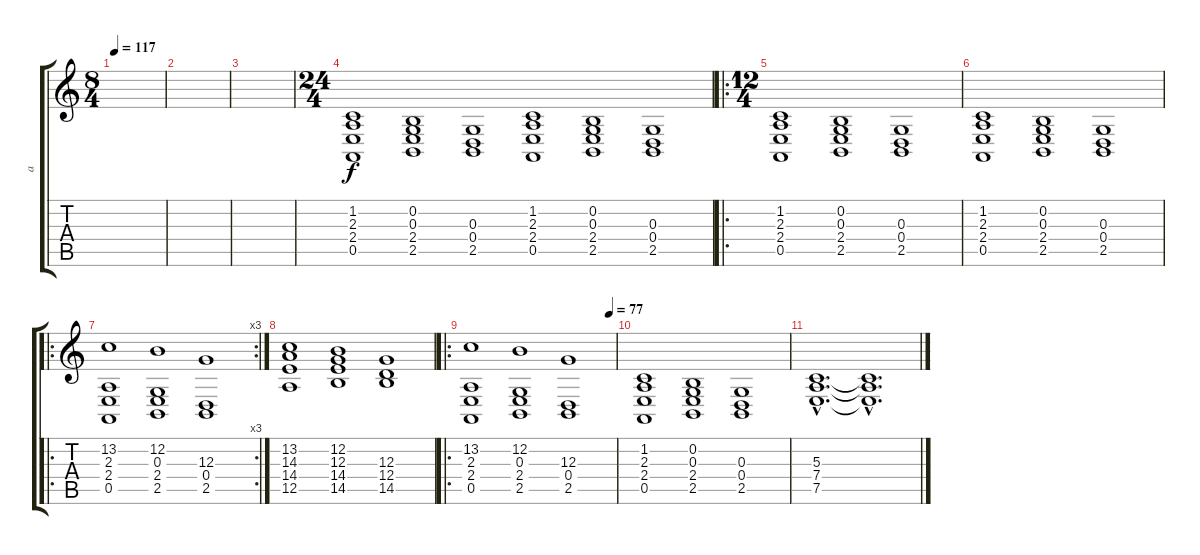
\track ("a" "a") {instrument stringensemble2}
\staff {score tabs}
\tuning (E4 B3 G3 D3 A2 E2) {hide}
\ts (8 4)
\tempo 117
\clef g2
\ks c
|
|
|
\ts (24 4)
(1.2 2.3 2.4 0.5).1{instrument stringensemble2} (0.2 0.3 2.4 2.5).1 (0.3 0.4 2.5).1 (1.2 2.3 2.4 0.5).1 (0.2 0.3 2.4 2.5).1 (0.3 0.4 2.5).1 |
\ro
\ts (12 4)
(1.2 2.3 2.4 0.5).1 (0.2 0.3 2.4 2.5).1 (0.3 0.4 2.5).1 |
(1.2 2.3 2.4 0.5).1 (0.2 0.3 2.4 2.5).1 (0.3 0.4 2.5).1 |
\ro
\rc 3
(13.2 2.3 2.4 0.5).1{volume 7 instrument stringensemble1} (12.2 0.3 2.4 2.5).1 (12.3 0.4 2.5).1 |
(13.2 14.3 14.4 12.5).1{instrument stringensemble1} (12.2 12.3 14.4 14.5).1 (12.3 12.4 14.5).1 |
\ro
\tempo (77 0.9583333333333334)
(13.2 2.3 2.4 0.5).1 (12.2 0.3 2.4 2.5).1 (12.3 0.4 2.5).1 |
(1.2 2.3 2.4 0.5).1{instrument stringensemble2} (0.2 0.3 2.4 2.5).1 (0.3 0.4 2.5).1 |
(5.3{hac} 7.4{hac} 7.5{hac}).1{d volume 0} (5.3{hac t} 7.4{hac t} 7.5{hac t}).1{d}
